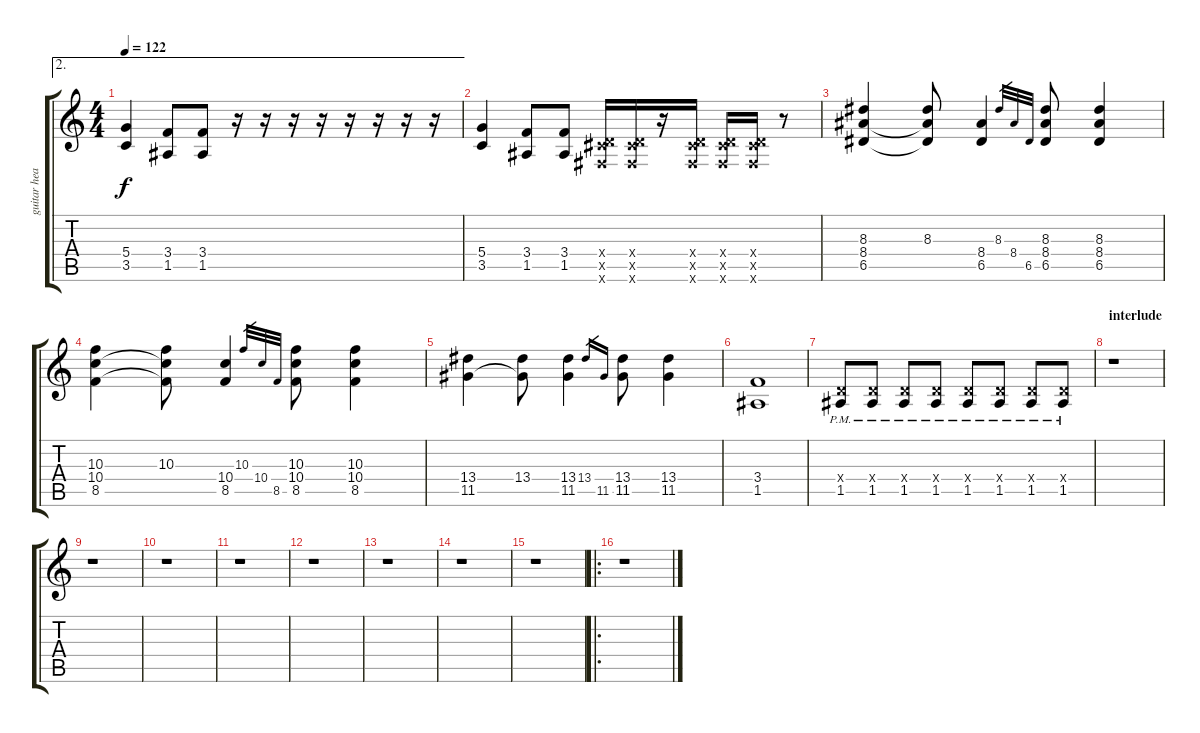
\track ("guitar heavy dist" "guitar hea") {instrument distortionguitar}
\staff {score tabs}
\tuning (E4 B3 G3 D3 A2 E2) {hide}
\ae 2
\ts (4 4)
\tempo 122
\clef g2
\ks c
(5.4 3.5).4{dy f} (3.4 1.5).8 (3.4 1.5).8 r.16 r.16 r.16 r.16 r.16 r.16 r.16 r.16 |
(5.4 3.5).4 (3.4 1.5).8 (3.4 1.5).8 (0.4{x} 4.5{x} 2.6{x}).16 (0.4{x} 4.5{x} 2.6{x}).16 r.16 (0.4{x} 4.5{x} 2.6{x}).16 (0.4{x} 4.5{x} 2.6{x}).16 (0.4{x} 4.5{x} 2.6{x}).16 r.8 |
(8.3 8.4 6.5).4 (8.3 8.4{t} 6.5{t}).8 (8.4 6.5).4 8.3.32{gr} 8.4.32{gr} 6.5.32{gr} (8.3 8.4 6.5).8 (8.3 8.4 6.5).4 |
(10.3 10.4 8.5).4 (10.3 10.4{t} 8.5{t}).8 (10.4 8.5).4 10.3.32{gr} 10.4.32{gr} 8.5.32{gr} (10.3 10.4 8.5).8 (10.3 10.4 8.5).4 |
(13.4 11.5).4 (13.4 11.5{t}).8 (13.4 11.5).4 13.4.16{gr} 11.5.16{gr} (13.4 11.5).8 (13.4 11.5).4 |
(3.4 1.5).1 |
(0.4{x} 1.5{pm}).8 (0.4{x} 1.5{pm}).8 (0.4{x} 1.5{pm}).8 (0.4{x} 1.5{pm}).8 (0.4{x} 1.5{pm}).8 (0.4{x} 1.5{pm}).8 (0.4{x} 1.5{pm}).8 (0.4{x} 1.5{pm}).8 |
\section ("" "interlude")
r.1 |
r.1 |
r.1 |
r.1 |
r.1 |
r.1 |
r.1 |
r.1 |
\ro
r.1
